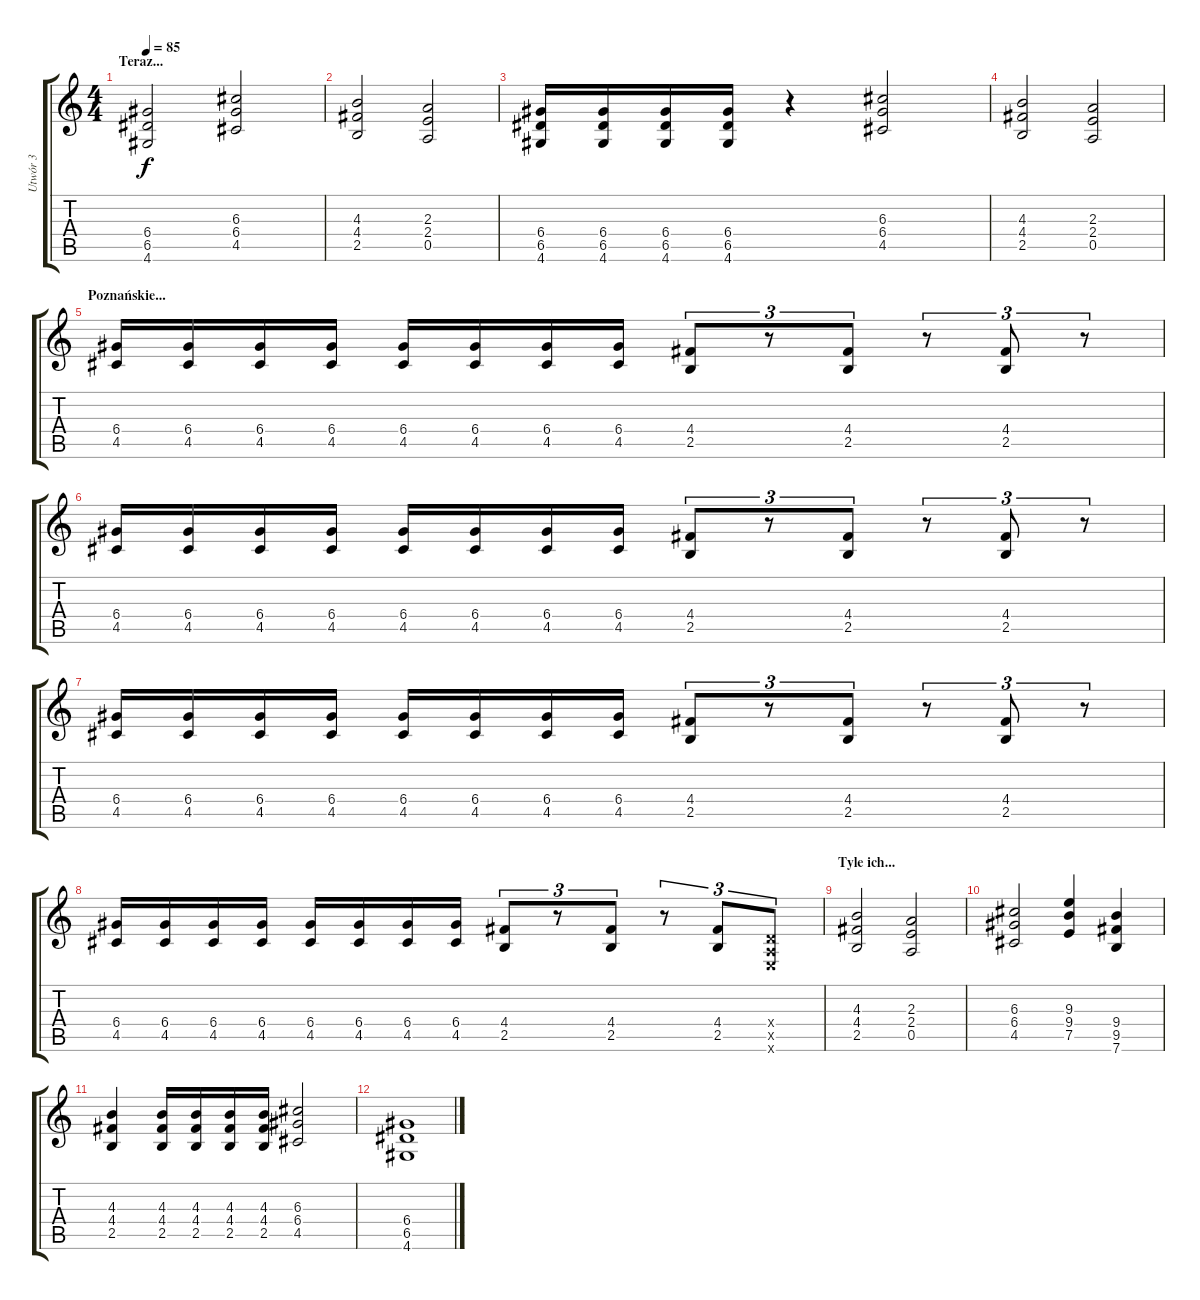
\track ("Utwór 3" "Utwór 3") {instrument distortionguitar}
\staff {score tabs}
\tuning (E4 B3 G3 D3 A2 E2) {hide}
\ts (4 4)
\section ("" "Teraz...")
\tempo 85
\clef g2
\ks c
(6.4 6.5 4.6).2{dy f} (6.3 6.4 4.5).2 |
(4.3 4.4 2.5).2 (2.3 2.4 0.5).2 |
(6.4 6.5 4.6).16 (6.4 6.5 4.6).16 (6.4 6.5 4.6).16 (6.4 6.5 4.6).16 r.4 (6.3 6.4 4.5).2 |
(4.3 4.4 2.5).2 (2.3 2.4 0.5).2 |
\section ("" "Poznańskie...")
(6.4 4.5).16 (6.4 4.5).16 (6.4 4.5).16 (6.4 4.5).16 (6.4 4.5).16 (6.4 4.5).16 (6.4 4.5).16 (6.4 4.5).16 (4.4 2.5).8{tu (3 2)} r.8{tu (3 2)} (4.4 2.5).8{tu (3 2)} r.8{tu (3 2)} (4.4 2.5).8{tu (3 2)} r.8{tu (3 2)} |
(6.4 4.5).16 (6.4 4.5).16 (6.4 4.5).16 (6.4 4.5).16 (6.4 4.5).16 (6.4 4.5).16 (6.4 4.5).16 (6.4 4.5).16 (4.4 2.5).8{tu (3 2)} r.8{tu (3 2)} (4.4 2.5).8{tu (3 2)} r.8{tu (3 2)} (4.4 2.5).8{tu (3 2)} r.8{tu (3 2)} |
(6.4 4.5).16 (6.4 4.5).16 (6.4 4.5).16 (6.4 4.5).16 (6.4 4.5).16 (6.4 4.5).16 (6.4 4.5).16 (6.4 4.5).16 (4.4 2.5).8{tu (3 2)} r.8{tu (3 2)} (4.4 2.5).8{tu (3 2)} r.8{tu (3 2)} (4.4 2.5).8{tu (3 2)} r.8{tu (3 2)} |
(6.4 4.5).16 (6.4 4.5).16 (6.4 4.5).16 (6.4 4.5).16 (6.4 4.5).16 (6.4 4.5).16 (6.4 4.5).16 (6.4 4.5).16 (4.4 2.5).8{tu (3 2)} r.8{tu (3 2)} (4.4 2.5).8{tu (3 2)} r.8{tu (3 2)} (4.4 2.5).8{tu (3 2)} (0.4{x} 0.5{x} 0.6{x}).8{tu (3 2)} |
\section ("" "Tyle ich...")
(4.3 4.4 2.5).2 (2.3 2.4 0.5).2 |
(6.3 6.4 4.5).2 (9.3 9.4 7.5).4 (9.4 9.5 7.6).4 |
(4.3 4.4 2.5).4 (4.3 4.4 2.5).16 (4.3 4.4 2.5).16 (4.3 4.4 2.5).16 (4.3 4.4 2.5).16 (6.3 6.4 4.5).2 |
(6.4 6.5 4.6).1
